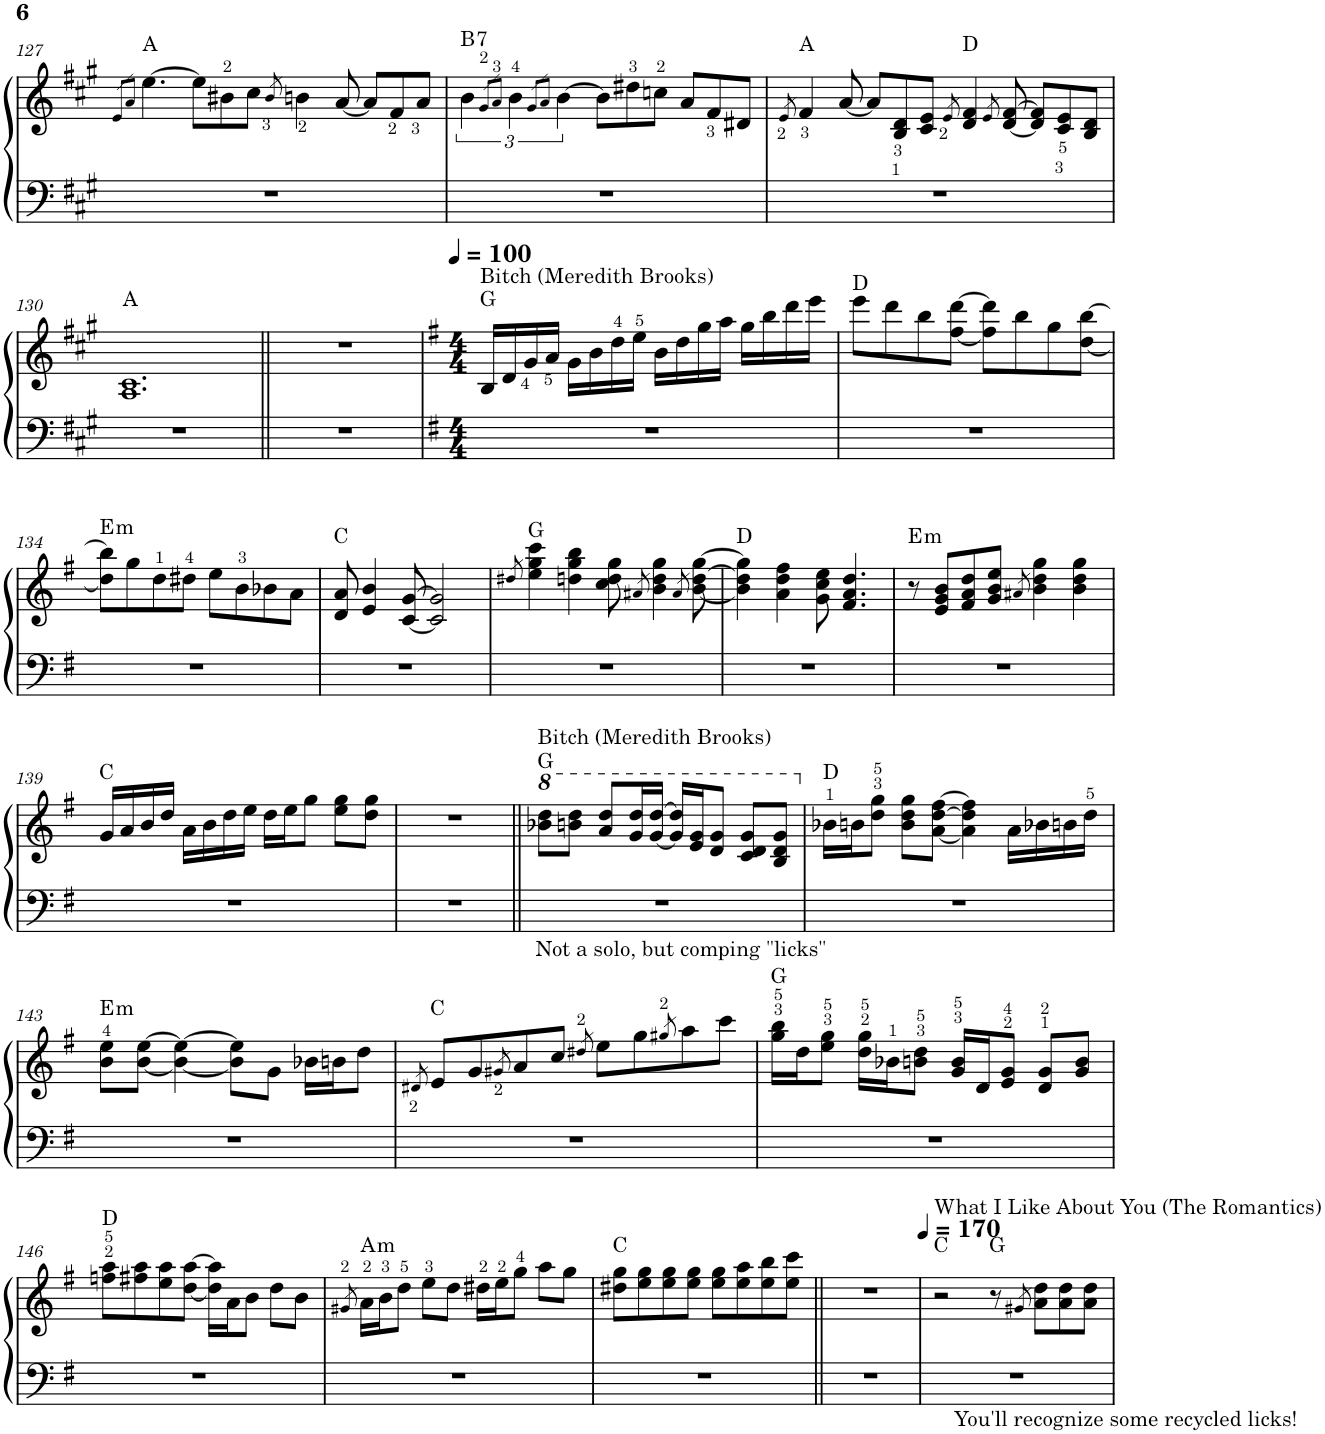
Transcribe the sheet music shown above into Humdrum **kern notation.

**kern	**kern	**harte
*part1	*part1	*part1
*staff2	*staff1	*
*I"Piano	*	*
*I'Pno.	*	*
!!LO:PB:g=z
*clefF4	*clefG2	*
*k[f#c#g#]	*k[f#c#g#]	*
*M12/8	*M12/8	*
=127	=127	=127
.	8qe/L	.
.	8qa/J	.
1.r	[4.ee\	A:maj
.	8ee\L]	.
.	8b#X\	.
.	8cc#\J	.
.	8qb#/	.
.	4bn\	.
.	[8a/	.
.	8a/L]	.
.	8f#/	.
.	8a/J	.
=128	=128	=128
!	!	!LO:H:kt=7
1.r	4b\	B:7
.	8qg#/L	.
.	8qa/J	.
.	4b\	.
.	8qg#/L	.
.	8qa/J	.
.	[4b\	.
.	8b\L]	.
.	8dd#X\	.
.	8ccn\J	.
.	8a/L	.
.	8f#/	.
.	8d#X/J	.
=129	=129	=129
.	8qe/	.
1.r	4f#/	A:maj
.	[8a/	.
.	8a/L]	.
.	8B/ 8d/	.
.	8c#/ 8e/J	.
.	8qe/	.
.	4d/ 4f#/	D:maj
.	8qe/	.
.	[8d/ [8f#/	.
.	8d/] 8f#/]L	.
.	8c#/ 8e/	.
.	8B/ 8d/J	.
!!LO:LB:g=z
=130	=130	=130
1.r	1.A 1.c#	A:maj
=131||	=131||	=131||
1.r	1.r	.
=132	=132	=132
*k[f#]	*k[f#]	*
*M4/4	*M4/4	*
*	*MM100	*
!	!LO:TX:a:t=Bitch (Meredith Brooks)	!
1r	16B/LL	G:maj
.	16d/	.
.	16g/	.
.	16a/JJ	.
.	16g\LL	.
.	16b\	.
.	16dd\	.
.	16ee\JJ	.
.	16b\LL	.
.	16dd\	.
.	16gg\	.
.	16aa\JJ	.
.	16gg\LL	.
.	16bb\	.
.	16ddd\	.
.	16eee\JJ	.
=133	=133	=133
1r	8eee\L	D:maj
.	8ddd\	.
.	8bb\	.
.	[8ff#\ [8ddd\J	.
.	8ff#\] 8ddd\]L	.
.	8bb\	.
.	8gg\	.
.	[8dd\ [8bb\J	.
!!LO:LB:g=z
=134	=134	=134
!	!	!LO:H:kt=m
1r	8dd\] 8bb\]L	E:min
.	8gg\	.
.	8dd\	.
.	8dd#X\J	.
.	8ee\L	.
.	8b\	.
.	8b-X\	.
.	8a\J	.
=135	=135	=135
1r	8d/ 8a/	C:maj
.	4e/ 4b/	.
.	[8c/ [8g/	.
.	2c/] 2g/]	.
=136	=136	=136
.	8qdd#X/	.
1r	4ee\ 4gg\ 4ccc\	G:maj
.	4ddn\ 4gg\ 4bb\	.
.	8cc\ 8dd\ 8gg\	.
.	8qa#X/	.
.	4b\ 4dd\ 4gg\	.
.	8qa#/	.
.	[8b\ [8dd\ [8gg\	.
=137	=137	=137
1r	4b\] 4dd\] 4gg\]	D:maj
.	4a\ 4dd\ 4ff#\	.
.	8g\ 8cc\ 8ee\	.
.	4.f#/ 4.a/ 4.dd/	.
=138	=138	=138
!	!	!LO:H:kt=m
1r	8r	E:min
.	8e/ 8g/ 8b/L	.
.	8f#/ 8a/ 8dd/	.
.	8g/ 8b/ 8ee/J	.
.	8qa#X/	.
.	4b\ 4dd\ 4gg\	.
.	4b\ 4dd\ 4gg\	.
!!LO:LB:g=z
=139	=139	=139
1r	16g/LL	C:maj
.	16a/	.
.	16b/	.
.	16dd/JJ	.
.	16a\LL	.
.	16b\	.
.	16dd\	.
.	16ee\JJ	.
.	16dd\LL	.
.	16ee\J	.
.	8gg\J	.
.	8ee\ 8gg\L	.
.	8dd\ 8gg\J	.
=140	=140	=140
1r	1r	.
=141||	=141||	=141||
*	*8va	*
!	!LO:TX:a:t=Bitch (Meredith Brooks)	!
!LO:TX:b:t=Not a solo, but comping "licks"	!	!
1r	8bb-X\ 8ddd\L	G:maj
.	8bbn\ 8ddd\J	.
.	8aa/ 8ddd/L	.
.	16gg/ 16ddd/L	.
.	[16gg/ [16ddd/JJ	.
.	16gg/] 16ddd/]LL	.
.	16ee/ 16gg/J	.
.	8dd/ 8gg/J	.
.	8cc/ 8dd/ 8gg/L	.
.	8b/ 8dd/ 8gg/J	.
=142	=142	=142
*	*X8va	*
1r	16b-X\LL	D:maj
.	16bn\J	.
.	8dd\ 8gg\J	.
.	8b\ 8dd\ 8gg\L	.
.	[8a\ [8dd\ [8ff#\J	.
.	4a\] 4dd\] 4ff#\]	.
.	16a\LL	.
.	16b-X\	.
.	16bn\	.
.	16dd\JJ	.
!!LO:LB:g=z
=143	=143	=143
!	!	!LO:H:kt=m
1r	8b\ 8ee\L	E:min
.	[8b\ [8ee\J	.
.	4b\_ 4ee\_	.
.	8b\] 8ee\]L	.
.	8g\J	.
.	16b-X\LL	.
.	16bn\J	.
.	8dd\J	.
=144	=144	=144
.	8qd#X/	.
1r	8e/L	C:maj
.	8g/	.
.	8qg#X/	.
.	8a/	.
.	8cc/J	.
.	8qdd#X/	.
.	8ee\L	.
.	8gg\	.
.	8qgg#X/	.
.	8aa\	.
.	8ccc\J	.
=145	=145	=145
1r	16gg\ 16bb\LL	G:maj
.	16dd\J	.
.	8ee\ 8gg\J	.
.	16dd\ 16gg\LL	.
.	16b-X\J	.
.	8bn\ 8dd\J	.
.	16g/ 16b/LL	.
.	16d/J	.
.	8e/ 8g/J	.
.	8d/ 8g/L	.
.	8g/ 8b/J	.
!!LO:LB:g=z
=146	=146	=146
1r	8ffn\ 8aa\L	D:maj
.	8ff#X\ 8aa\	.
.	8ee\ 8aa\	.
.	[8dd\ [8aa\J	.
.	16dd\] 16aa\]LL	.
.	16a\J	.
.	8b\J	.
.	8dd\L	.
.	8b\J	.
=147	=147	=147
.	8qg#X/	.
!	!	!LO:H:kt=m
1r	16a\LL	A:min
.	16b\J	.
.	8dd\J	.
.	8ee\L	.
.	8dd\J	.
.	16dd#X\LL	.
.	16ee\J	.
.	8gg\J	.
.	8aa\L	.
.	8gg\J	.
=148	=148	=148
1r	8dd#X\ 8gg\L	C:maj
.	8ee\ 8gg\	.
.	8ee\ 8gg\	.
.	8ee\ 8gg\J	.
.	8ee\ 8gg\L	.
.	8ee\ 8aa\	.
.	8ee\ 8bb\	.
.	8ee\ 8ccc\J	.
=149||	=149||	=149||
1r	1r	.
=150	=150	=150
*	*MM170	*
!	!LO:TX:a:t=What I Like About You (The Romantics)	!
!LO:TX:b:t=You'll recognize some recycled licks!	!	!
1r	2r	C:maj
.	8r	G:maj
.	8qg#X/	.
.	8a\ 8dd\L	.
.	8a\ 8dd\	.
.	8a\ 8dd\J	.
=	=	=
*-	*-	*-
